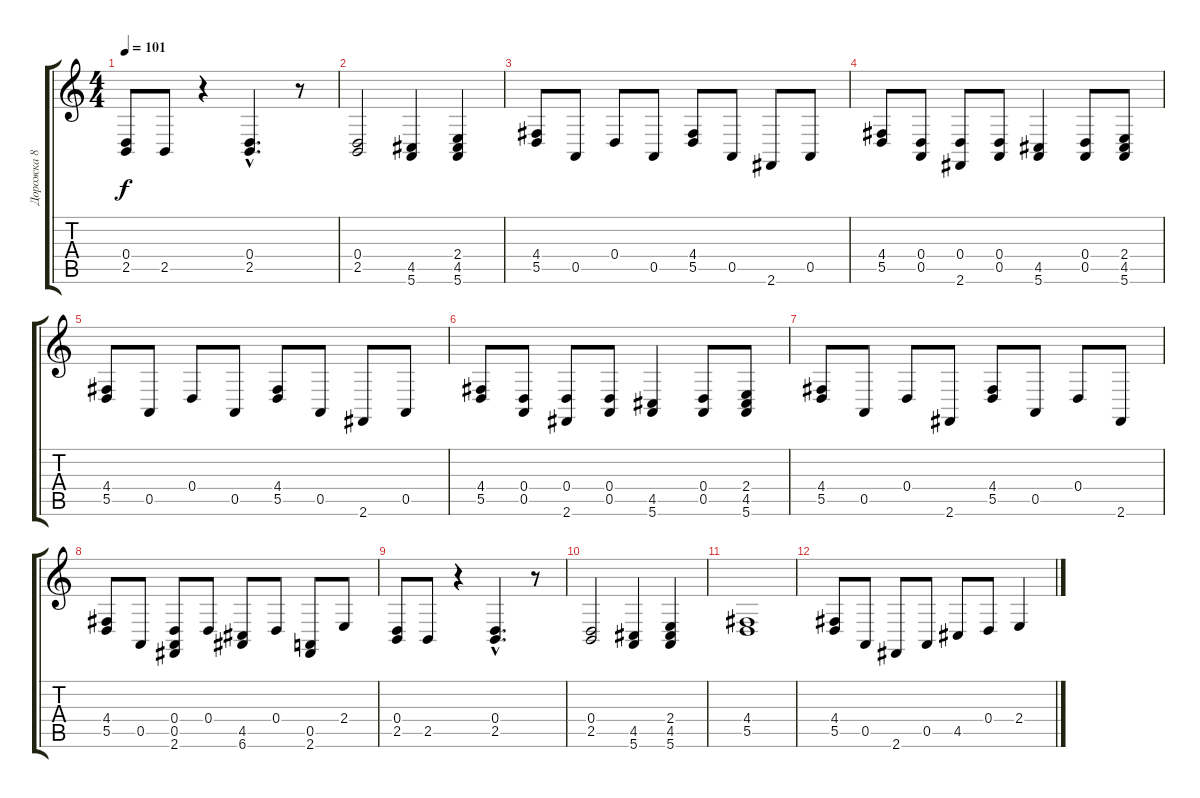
\track ("Дорожка 8" "Дорожка 8") {instrument lead8bassandlead}
\staff {score tabs}
\tuning (E4 B3 G3 D3 A2 E2) {hide}
\ts (4 4)
\tempo 101
\clef g2
\ks c
(0.4 2.5).8{dy f} 2.5.8 r.4 (0.4{hac} 2.5{hac}).4{d} r.8 |
(0.4 2.5).2 (4.5 5.6).4 (2.4 4.5 5.6).4 |
(4.4 5.5).8 0.5.8 0.4.8 0.5.8 (4.4 5.5).8 0.5.8 2.6.8 0.5.8 |
(4.4 5.5).8 (0.4 0.5).8 (0.4 2.6).8 (0.4 0.5).8 (4.5 5.6).4 (0.4 0.5).8 (2.4 4.5 5.6).8 |
(4.4 5.5).8 0.5.8 0.4.8 0.5.8 (4.4 5.5).8 0.5.8 2.6.8 0.5.8 |
(4.4 5.5).8 (0.4 0.5).8 (0.4 2.6).8 (0.4 0.5).8 (4.5 5.6).4 (0.4 0.5).8 (2.4 4.5 5.6).8 |
(4.4 5.5).8 0.5.8 0.4.8 2.6.8 (4.4 5.5).8 0.5.8 0.4.8 2.6.8 |
(4.4 5.5).8 0.5.8 (0.4 0.5 2.6).8 0.4.8 (4.5 6.6).8 0.4.8 (0.5 2.6).8 2.4.8 |
(0.4 2.5).8 2.5.8 r.4 (0.4{hac} 2.5{hac}).4{d} r.8 |
(0.4 2.5).2 (4.5 5.6).4 (2.4 4.5 5.6).4 |
(4.4 5.5).1 |
(4.4 5.5).8 0.5.8 2.6.8 0.5.8 4.5.8 0.4.8 2.4.4
